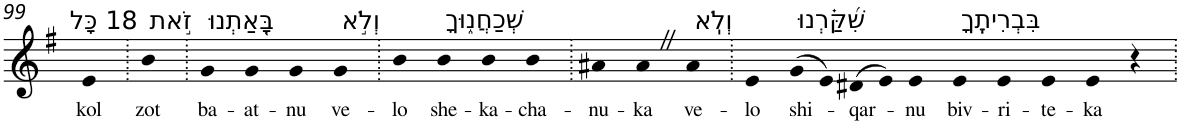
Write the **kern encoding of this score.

**kern	**text
*part1	*part1
*staff1	*staff1
*I"Piano	*
*I'Pno	*
!!LO:PB:g=z
*clefG2	*
*k[f#]	*
*G:	*
=99	=99
!LO:TX:a:t=18 כָּל	!
!	!LO:LY:b
4e	kol
=100.	=100.
!LO:TX:a:t=זֹ֣את	!
!	!LO:LY:b
4b	zot
=101.	=101.
!LO:TX:a:t=בָּ֭אַתְנוּ	!
!	!LO:LY:b
4g	ba-
!	!LO:LY:b
4g	-at-
!	!LO:LY:b
4g	-nu
!LO:TX:a:t=וְלֹ֣א	!
!	!LO:LY:b
4g	ve-
=102.	=102.
!	!LO:LY:b
4b	-lo
!LO:TX:a:t=שְׁכַחֲנ֑וּךָ	!
!	!LO:LY:b
4b	she-
!	!LO:LY:b
4b	-ka-
!	!LO:LY:b
4b	-cha-
=103.	=103.
!	!LO:LY:b
4a#X	-nu-
!	!LO:LY:b
4a#Z	-ka
!LO:TX:a:t=וְלֹֽא	!
!	!LO:LY:b
4a#	ve-
=104.	=104.
!	!LO:LY:b
4e	-lo
!LO:TX:a:t=שִׁ֝קַּ֗רְנוּ	!
!	!LO:LY:b
(>8g	shi-
8e)	.
!	!LO:LY:b
(>8d#X	-qar-
8e)	.
!	!LO:LY:b
4e	-nu
!LO:TX:a:t=בִּבְרִיתֶֽךָ	!
!	!LO:LY:b
4e	biv-
!	!LO:LY:b
4e	-ri-
!	!LO:LY:b
4e	-te-
!	!LO:LY:b
4e	-ka
4r	.
=.	=.
*-	*-
